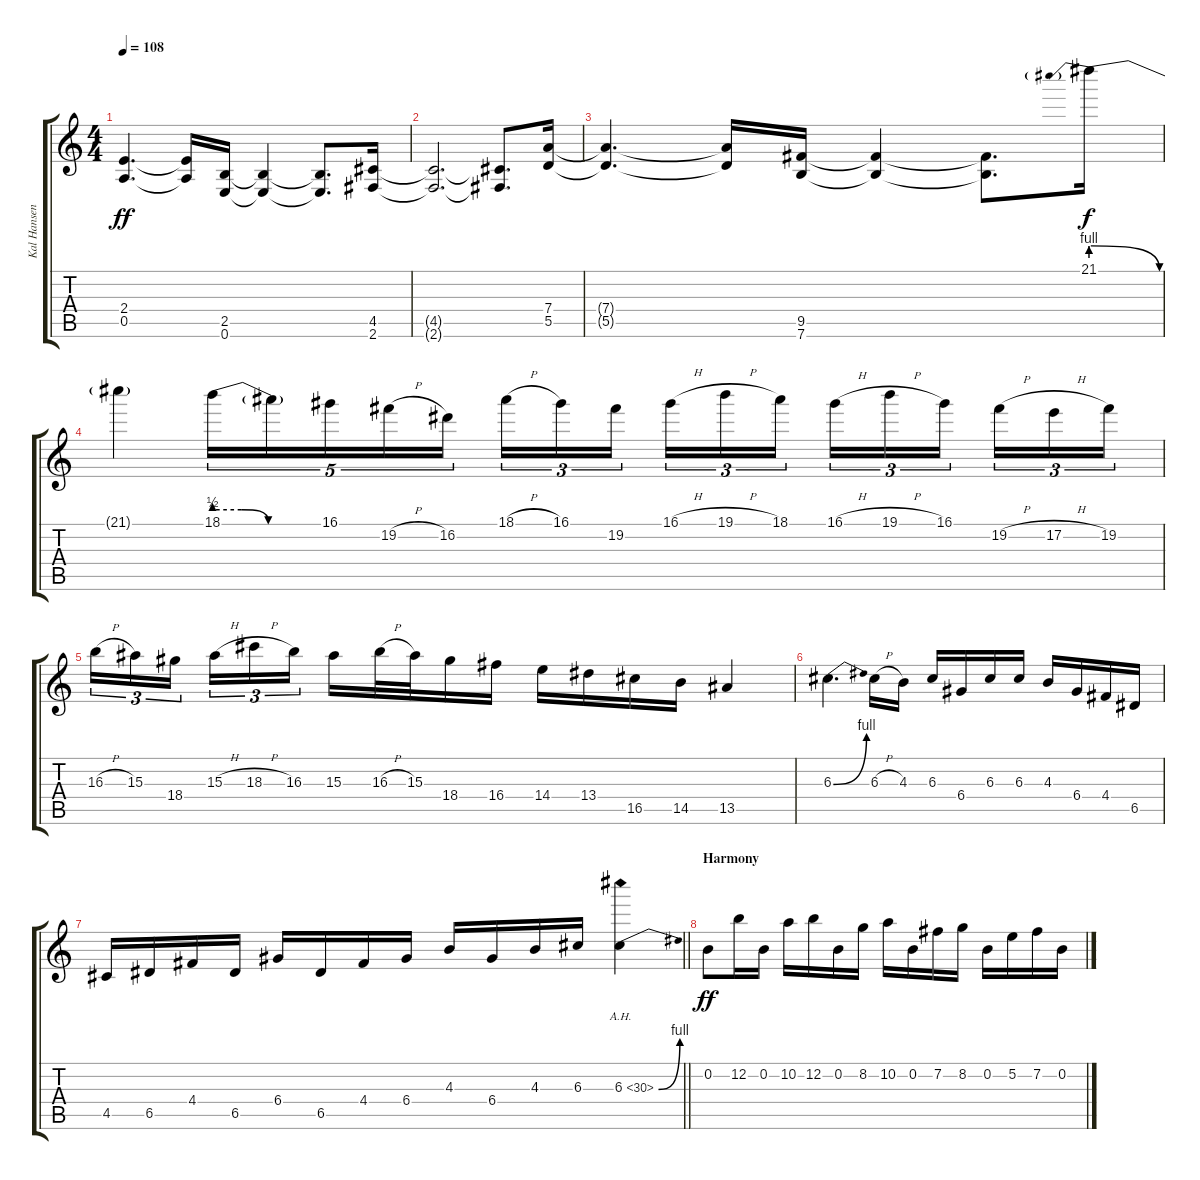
\track ("Kal Hansen Guitar" "Kal Hansen") {instrument distortionguitar}
\staff {score tabs}
\tuning (E4 B3 G3 D3 A2 E2) {hide}
\ts (4 4)
\tempo 108
\clef g2
\ks c
(2.4{t} 0.5{t}).4{d dy ff} (2.4{t} 0.5{t}).16 (2.5 0.6).16 (2.5{t} 0.6{t}).4 (2.5{t} 0.6{t}).8{d} (4.5 2.6).16 |
(4.5{t} 2.6{t}).2{d} (4.5{t} 2.6{t}).8{d} (7.4 5.5).16 |
(7.4{t} 5.5{t}).4{d} (7.4{t} 5.5{t}).16 (9.5 7.6).16 (9.5{t} 7.6{t}).4 (9.5{t} 7.6{t}).8{d} 21.1{be (prebendrelease 0 4 60 0)}.16{dy f} |
21.1{t}.4 18.1{be (custom 0 2 15 2 30 0 60 0)}.16{tu (5 4)} 18.1{t}.16{tu (5 4)} 16.1.16{tu (5 4)} 19.2{h}.16{tu (5 4)} 16.2.16{tu (5 4)} 18.1{h}.16{tu (3 2)} 16.1.16{tu (3 2)} 19.2.16{tu (3 2) beam splitsecondary} 16.1{h}.16{tu (3 2)} 19.1{h}.16{tu (3 2)} 18.1.16{tu (3 2)} 16.1{h}.16{tu (3 2)} 19.1{h}.16{tu (3 2)} 16.1.16{tu (3 2) beam splitsecondary} 19.2{h}.16{tu (3 2)} 17.2{h}.16{tu (3 2)} 19.2.16{tu (3 2)} |
16.3{h}.16{tu (3 2)} 15.3.16{tu (3 2)} 18.4.16{tu (3 2) beam splitsecondary} 15.3{h}.16{tu (3 2)} 18.3{h}.16{tu (3 2)} 16.3.16{tu (3 2)} 15.3.16 16.3{h}.32 15.3.32 18.4.16 16.4.16 14.4.16 13.4.16 16.5.16 14.5.16 13.5.4 |
6.3{be (bend 0 0 60 4)}.4{d} 6.3{h}.16 4.3.16 6.3.16 6.4.16 6.3.16 6.3.16 4.3.16 6.4.16 4.4.16 6.5.16 |
\barLineRight lightlight
4.5.16 6.5.16 4.4.16 6.5.16 6.4.16 6.5.16 4.4.16 6.4.16 4.3.16 6.4.16 4.3.16 6.3.16 6.3{be (bend 0 0 60 4) ah 24}.4 |
\section ("" "Harmony")
0.2.8{dy ff} 12.2.16 0.2.16 10.2.16 12.2.16 0.2.16 8.2.16 10.2.16 0.2.16 7.2.16 8.2.16 0.2.16 5.2.16 7.2.16 0.2.16
